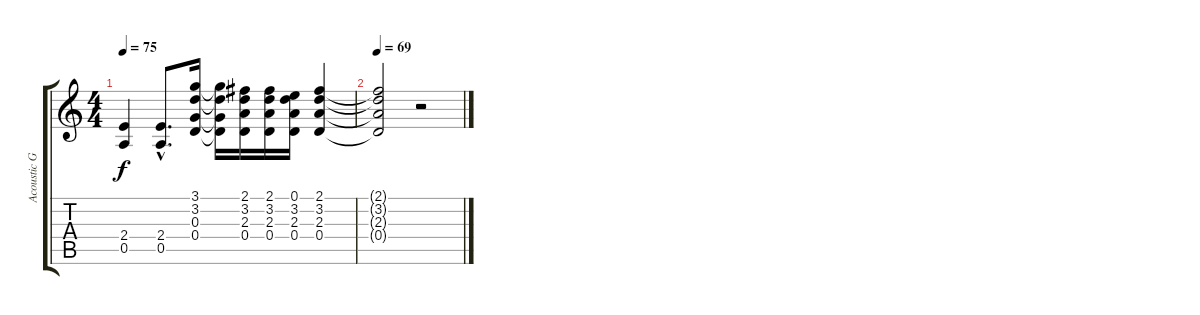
\track ("Acoustic Guitar II" "Acoustic G") {instrument acousticguitarsteel}
\staff {score tabs}
\tuning (E4 B3 G3 D3 A2 E2) {hide}
\ts (4 4)
\tempo 75
\clef g2
\ks c
(2.4 0.5).4{dy f} (2.4{hac} 0.5{hac}).8{d} (3.1 3.2 0.3 0.4).16 (3.1{t} 3.2{t} 0.3{t} 0.4{t}).16 (2.1 3.2 2.3 0.4).16 (2.1 3.2 2.3 0.4).16 (0.1 3.2 2.3 0.4).16 (2.1 3.2 2.3 0.4).4 |
\tempo 69
(2.1{t} 3.2{t} 2.3{t} 0.4{t}).2 r.2
